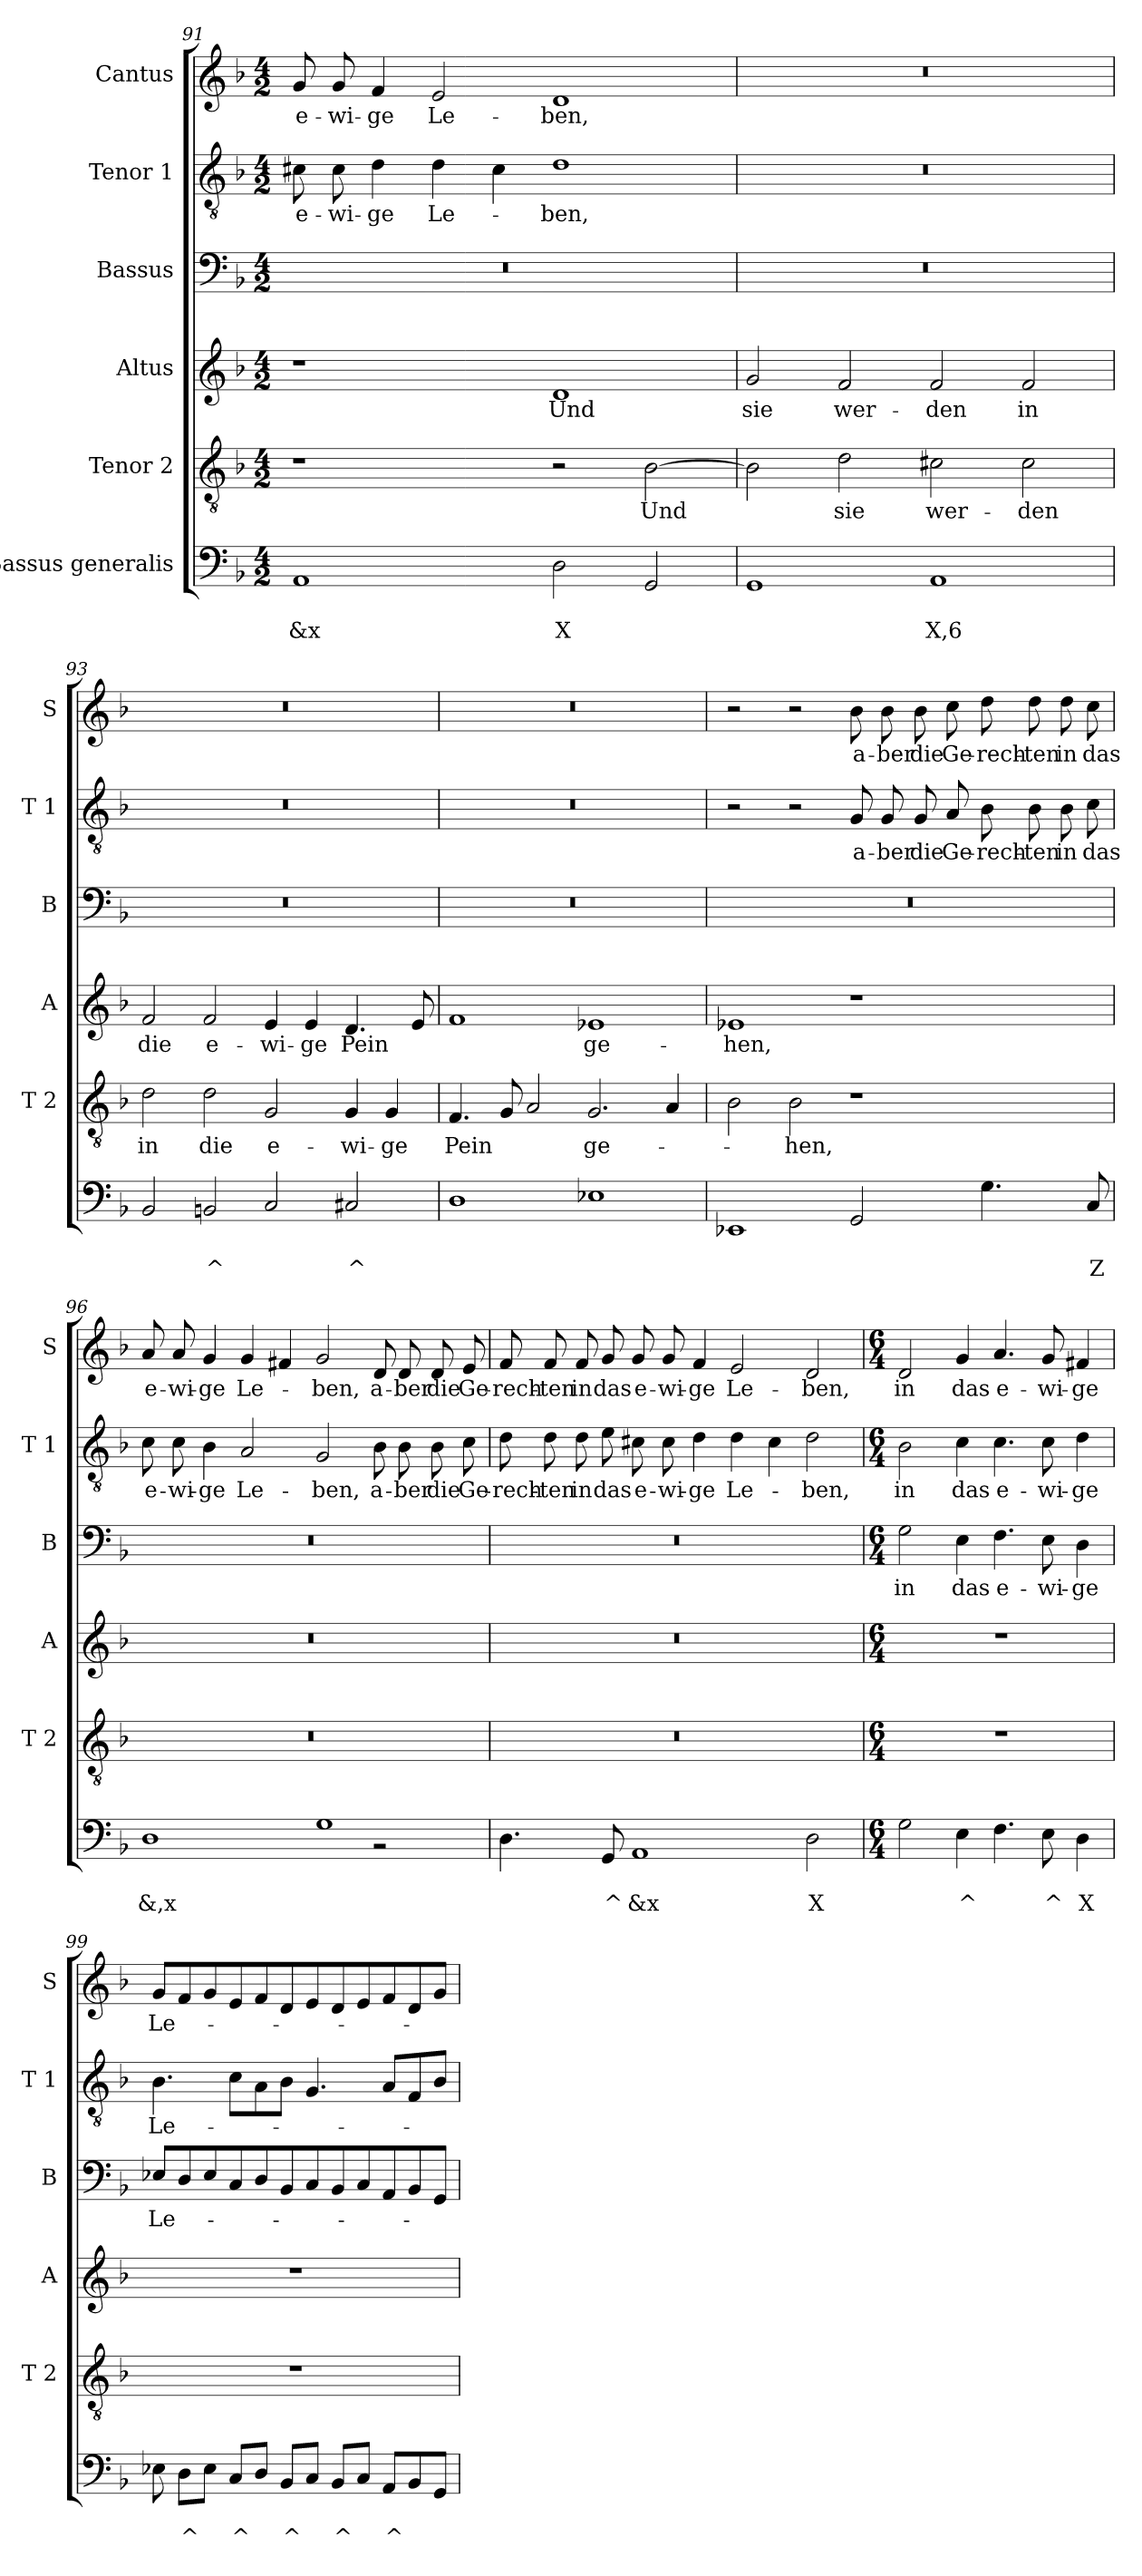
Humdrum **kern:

**kern	**text	**text	**kern	**text	**kern	**text	**kern	**text	**kern	**text	**kern	**text
*part6	*part6	*part6	*part5	*part5	*part4	*part4	*part3	*part3	*part2	*part2	*part1	*part1
*staff6	*staff6	*staff6	*staff5	*staff5	*staff4	*staff4	*staff3	*staff3	*staff2	*staff2	*staff1	*staff1
*I"Bassus generalis	*	*	*I"Tenor 2	*	*I"Altus	*	*I"Bassus	*	*I"Tenor 1	*	*I"Cantus	*
*	*	*	*I'T 2	*	*I'A	*	*I'B	*	*I'T 1	*	*I'S	*
*clefF4	*	*	*clefGv2	*	*clefG2	*	*clefF4	*	*clefGv2	*	*clefG2	*
*k[b-]	*	*	*k[b-]	*	*k[b-]	*	*k[b-]	*	*k[b-]	*	*k[b-]	*
*F:	*	*	*F:	*	*F:	*	*F:	*	*F:	*	*F:	*
*M4/2	*	*	*M4/2	*	*M4/2	*	*M4/2	*	*M4/2	*	*M4/2	*
=91	=91	=91	=91	=91	=91	=91	=91	=91	=91	=91	=91	=91
*^	*	*	*	*	*	*	*	*	*	*	*	*
!	!	!	!LO:LY:b	!	!	!	!	!	!	!	!LO:LY:b	!	!LO:LY:b
1AA	4ryy	.	&x	1r	.	1r	.	0r	.	8c#X\	e-	8g/	e-
!	!	!	!	!	!	!	!	!	!	!	!LO:LY:b	!	!LO:LY:b
.	.	.	.	.	.	.	.	.	.	8c#\	-wi-	8g/	-wi-
!	!	!	!LO:LY:b	!	!	!	!	!	!	!	!LO:LY:b	!	!LO:LY:b
.	4ryy	.	^4	.	.	.	.	.	.	4d\	-ge	4f/	-ge
!	!	!	!LO:LY:b	!	!	!	!	!	!	!	!LO:LY:b	!	!LO:LY:b
.	4ryy	.	%%	.	.	.	.	.	.	4d\	Le-	2e/	Le-
!	!	!	!LO:LY:b	!	!	!	!	!	!	!	!	!	!
.	4ryy	.	x	.	.	.	.	.	.	4c#\	.	.	.
!	!	!	!LO:LY:b	!	!	!	!LO:LY:b	!	!	!	!LO:LY:b	!	!LO:LY:b
2D\	1ryy	.	X	2r	.	1d	Und	.	.	1d	-ben,	1d	-ben,
!	!	!	!	!	!LO:LY:b	!	!	!	!	!	!	!	!
2GG/	.	.	.	[2B-\	Und	.	.	.	.	.	.	.	.
*v	*v	*	*	*	*	*	*	*	*	*	*	*	*
!!LO:LB:g=z
=92	=92	=92	=92	=92	=92	=92	=92	=92	=92	=92	=92	=92
!	!	!	!	!	!	!LO:LY:b	!	!	!	!	!	!
1GG	.	.	2B-\]	.	2g/	sie	0r	.	0r	.	0r	.
!	!	!	!	!LO:LY:b	!	!LO:LY:b	!	!	!	!	!	!
.	.	.	2d\	sie	2f/	wer-	.	.	.	.	.	.
!	!	!LO:LY:b	!	!LO:LY:b	!	!LO:LY:b	!	!	!	!	!	!
1AA	.	X,6	2c#X\	wer-	2f/	-den	.	.	.	.	.	.
!	!	!	!	!LO:LY:b	!	!LO:LY:b	!	!	!	!	!	!
.	.	.	2c#\	-den	2f/	in	.	.	.	.	.	.
=93	=93	=93	=93	=93	=93	=93	=93	=93	=93	=93	=93	=93
!	!	!	!	!LO:LY:b	!	!LO:LY:b	!	!	!	!	!	!
2BB-/	.	.	2d\	in	2f/	die	0r	.	0r	.	0r	.
!	!	!LO:LY:b	!	!LO:LY:b	!	!LO:LY:b	!	!	!	!	!	!
2BBn/	.	^	2d\	die	2f/	e-	.	.	.	.	.	.
!	!	!	!	!LO:LY:b	!	!LO:LY:b	!	!	!	!	!	!
2C/	.	.	2G/	e-	4e/	-wi-	.	.	.	.	.	.
!	!	!	!	!	!	!LO:LY:b	!	!	!	!	!	!
.	.	.	.	.	4e/	-ge	.	.	.	.	.	.
!	!	!LO:LY:b	!	!LO:LY:b	!	!LO:LY:b	!	!	!	!	!	!
2C#X/	.	^	4G/	-wi-	4.d/	Pein	.	.	.	.	.	.
!	!	!	!	!LO:LY:b	!	!	!	!	!	!	!	!
.	.	.	4G/	-ge	.	.	.	.	.	.	.	.
.	.	.	.	.	8e/	.	.	.	.	.	.	.
=94	=94	=94	=94	=94	=94	=94	=94	=94	=94	=94	=94	=94
!	!	!	!	!LO:LY:b	!	!	!	!	!	!	!	!
1D	.	.	4.F/	Pein	1f	.	0r	.	0r	.	0r	.
.	.	.	8G/	.	.	.	.	.	.	.	.	.
.	.	.	2A/	.	.	.	.	.	.	.	.	.
!	!	!	!	!LO:LY:b	!	!LO:LY:b	!	!	!	!	!	!
1E-X	.	.	2.G/	ge-	1e-X	ge-	.	.	.	.	.	.
.	.	.	4A/	.	.	.	.	.	.	.	.	.
=95	=95	=95	=95	=95	=95	=95	=95	=95	=95	=95	=95	=95
!	!	!	!	!	!	!LO:LY:b	!	!	!	!	!	!
1EE-X	.	.	2B-\	.	1e-X	-hen,	0r	.	2r	.	2r	.
!	!	!	!	!LO:LY:b	!	!	!	!	!	!	!	!
.	.	.	2B-\	-hen,	.	.	.	.	2r	.	2r	.
!	!	!	!	!	!	!	!	!	!	!LO:LY:b	!	!LO:LY:b
2GG/	.	.	1r	.	1r	.	.	.	8G/	a-	8b-\	a-
!	!	!	!	!	!	!	!	!	!	!LO:LY:b	!	!LO:LY:b
.	.	.	.	.	.	.	.	.	8G/	-ber	8b-\	-ber
!	!	!	!	!	!	!	!	!	!	!LO:LY:b	!	!LO:LY:b
.	.	.	.	.	.	.	.	.	8G/	die	8b-\	die
!	!	!	!	!	!	!	!	!	!	!LO:LY:b	!	!LO:LY:b
.	.	.	.	.	.	.	.	.	8A/	Ge-	8cc\	Ge-
!	!	!	!	!	!	!	!	!	!	!LO:LY:b	!	!LO:LY:b
4.G\	.	.	.	.	.	.	.	.	8B-\	-rech-	8dd\	-rech-
!	!	!	!	!	!	!	!	!	!	!LO:LY:b	!	!LO:LY:b
.	.	.	.	.	.	.	.	.	8B-\	-ten	8dd\	-ten
!	!	!	!	!	!	!	!	!	!	!LO:LY:b	!	!LO:LY:b
.	.	.	.	.	.	.	.	.	8B-\	in	8dd\	in
!	!	!LO:LY:b	!	!	!	!	!	!	!	!LO:LY:b	!	!LO:LY:b
8C/	.	Z	.	.	.	.	.	.	8c\	das	8cc\	das
!!LO:LB:g=z
=96	=96	=96	=96	=96	=96	=96	=96	=96	=96	=96	=96	=96
*^	*	*	*	*	*	*	*	*	*	*	*	*
!	!	!	!LO:LY:b	!	!	!	!	!	!	!	!LO:LY:b	!	!LO:LY:b
1D	4ryy	.	&,x	0r	.	0r	.	0r	.	8c\	e-	8a/	e-
!	!	!	!	!	!	!	!	!	!	!	!LO:LY:b	!	!LO:LY:b
.	.	.	.	.	.	.	.	.	.	8c\	-wi-	8a/	-wi-
!	!	!	!LO:LY:b	!	!	!	!	!	!	!	!LO:LY:b	!	!LO:LY:b
.	4ryy	.	^,4	.	.	.	.	.	.	4B-\	-ge	4g/	-ge
!	!	!	!LO:LY:b	!	!	!	!	!	!	!	!LO:LY:b	!	!LO:LY:b
.	4ryy	.	%	.	.	.	.	.	.	2A/	Le-	4g/	Le-
!	!	!	!LO:LY:b	!	!	!	!	!	!	!	!	!	!
.	4ryy	.	x	.	.	.	.	.	.	.	.	4f#X/	.
!	!	!	!	!	!	!	!	!	!	!	!LO:LY:b	!	!LO:LY:b
1G	2ryy	.	.	.	.	.	.	.	.	2G/	-ben,	2g/	-ben,
!	!	!	!	!	!	!	!	!	!	!	!LO:LY:b	!	!LO:LY:b
.	2r	.	.	.	.	.	.	.	.	8B-\	a-	8d/	a-
!	!	!	!	!	!	!	!	!	!	!	!LO:LY:b	!	!LO:LY:b
.	.	.	.	.	.	.	.	.	.	8B-\	-ber	8d/	-ber
!	!	!	!	!	!	!	!	!	!	!	!LO:LY:b	!	!LO:LY:b
.	.	.	.	.	.	.	.	.	.	8B-\	die	8d/	die
!	!	!	!	!	!	!	!	!	!	!	!LO:LY:b	!	!LO:LY:b
.	.	.	.	.	.	.	.	.	.	8c\	Ge-	8e/	Ge-
=97	=97	=97	=97	=97	=97	=97	=97	=97	=97	=97	=97	=97	=97
!	!	!	!	!	!	!	!	!	!	!	!LO:LY:b	!	!LO:LY:b
4.D\	2ryy	.	.	0r	.	0r	.	0r	.	8d\	-rech-	8f/	-rech-
!	!	!	!	!	!	!	!	!	!	!	!LO:LY:b	!	!LO:LY:b
.	.	.	.	.	.	.	.	.	.	8d\	-ten	8f/	-ten
!	!	!	!	!	!	!	!	!	!	!	!LO:LY:b	!	!LO:LY:b
.	.	.	.	.	.	.	.	.	.	8d\	in	8f/	in
!	!	!	!LO:LY:b	!	!	!	!	!	!	!	!LO:LY:b	!	!LO:LY:b
8GG/	.	.	^	.	.	.	.	.	.	8e\	das	8g/	das
!	!	!	!LO:LY:b	!	!	!	!	!	!	!	!LO:LY:b	!	!LO:LY:b
1AA	4ryy	.	&x	.	.	.	.	.	.	8c#X\	e-	8g/	e-
!	!	!	!	!	!	!	!	!	!	!	!LO:LY:b	!	!LO:LY:b
.	.	.	.	.	.	.	.	.	.	8c#\	-wi-	8g/	-wi-
!	!	!	!LO:LY:b	!	!	!	!	!	!	!	!LO:LY:b	!	!LO:LY:b
.	4ryy	.	^4	.	.	.	.	.	.	4d\	-ge	4f/	-ge
!	!	!	!LO:LY:b	!	!	!	!	!	!	!	!LO:LY:b	!	!LO:LY:b
.	4ryy	.	%	.	.	.	.	.	.	4d\	Le-	2e/	Le-
!	!	!	!LO:LY:b	!	!	!	!	!	!	!	!	!	!
.	4ryy	.	x	.	.	.	.	.	.	4c#\	.	.	.
!	!	!	!LO:LY:b	!	!	!	!	!	!	!	!LO:LY:b	!	!LO:LY:b
2D\	2ryy	.	X	.	.	.	.	.	.	2d\	-ben,	2d/	-ben,
*v	*v	*	*	*	*	*	*	*	*	*	*	*	*
=98	=98	=98	=98	=98	=98	=98	=98	=98	=98	=98	=98	=98
*M6/4	*	*	*M6/4	*	*M6/4	*	*M6/4	*	*M6/4	*	*M6/4	*
*^	*	*	*	*	*	*	*	*	*	*	*	*
!	!	!	!	!	!	!	!	!	!LO:LY:b	!	!LO:LY:b	!	!LO:LY:b
*v	*v	*	*	*	*	*	*	*	*	*	*	*	*
2G\	.	.	1.r	.	1.r	.	2G\	in	2B-\	in	2d/	in
!	!	!LO:LY:b	!	!	!	!	!	!LO:LY:b	!	!LO:LY:b	!	!LO:LY:b
4E\	.	^	.	.	.	.	4E\	das	4c\	das	4g/	das
!	!	!	!	!	!	!	!	!LO:LY:b	!	!LO:LY:b	!	!LO:LY:b
4.F\	.	.	.	.	.	.	4.F\	e-	4.c\	e-	4.a/	e-
!	!	!LO:LY:b	!	!	!	!	!	!LO:LY:b	!	!LO:LY:b	!	!LO:LY:b
8E\	.	^	.	.	.	.	8E\	-wi-	8c\	-wi-	8g/	-wi-
!	!	!LO:LY:b	!	!	!	!	!	!LO:LY:b	!	!LO:LY:b	!	!LO:LY:b
4D\	.	X	.	.	.	.	4D\	-ge	4d\	-ge	4f#X/	-ge
=99	=99	=99	=99	=99	=99	=99	=99	=99	=99	=99	=99	=99
!	!	!	!	!	!	!	!	!LO:LY:b	!	!LO:LY:b	!	!LO:LY:b
8E-X\	.	.	1.r	.	1.r	.	8E-X/L	Le-	4.B-\	Le-	8g/L	Le-
!	!	!LO:LY:b	!	!	!	!	!	!	!	!	!	!
8D\L	.	^	.	.	.	.	8D/	.	.	.	8f/	.
8E-\J	.	.	.	.	.	.	8E-/	.	.	.	8g/	.
!	!	!LO:LY:b	!	!	!	!	!	!	!	!	!	!
8C/L	.	^	.	.	.	.	8C/	.	8c\L	.	8e/	.
8D/J	.	.	.	.	.	.	8D/	.	8A\	.	8f/	.
!	!	!LO:LY:b	!	!	!	!	!	!	!	!	!	!
8BB-/L	.	^	.	.	.	.	8BB-/	.	8B-\J	.	8d/	.
8C/J	.	.	.	.	.	.	8C/	.	4.G/	.	8e/	.
!	!	!LO:LY:b	!	!	!	!	!	!	!	!	!	!
8BB-/L	.	^	.	.	.	.	8BB-/	.	.	.	8d/	.
8C/J	.	.	.	.	.	.	8C/	.	.	.	8e/	.
!	!	!LO:LY:b	!	!	!	!	!	!	!	!	!	!
8AA/L	.	^	.	.	.	.	8AA/	.	8A/L	.	8f/	.
8BB-/	.	.	.	.	.	.	8BB-/	.	8F/	.	8d/	.
8GG/J	.	.	.	.	.	.	8GG/J	.	8B-/J	.	8g/J	.
=	=	=	=	=	=	=	=	=	=	=	=	=
*-	*-	*-	*-	*-	*-	*-	*-	*-	*-	*-	*-	*-
